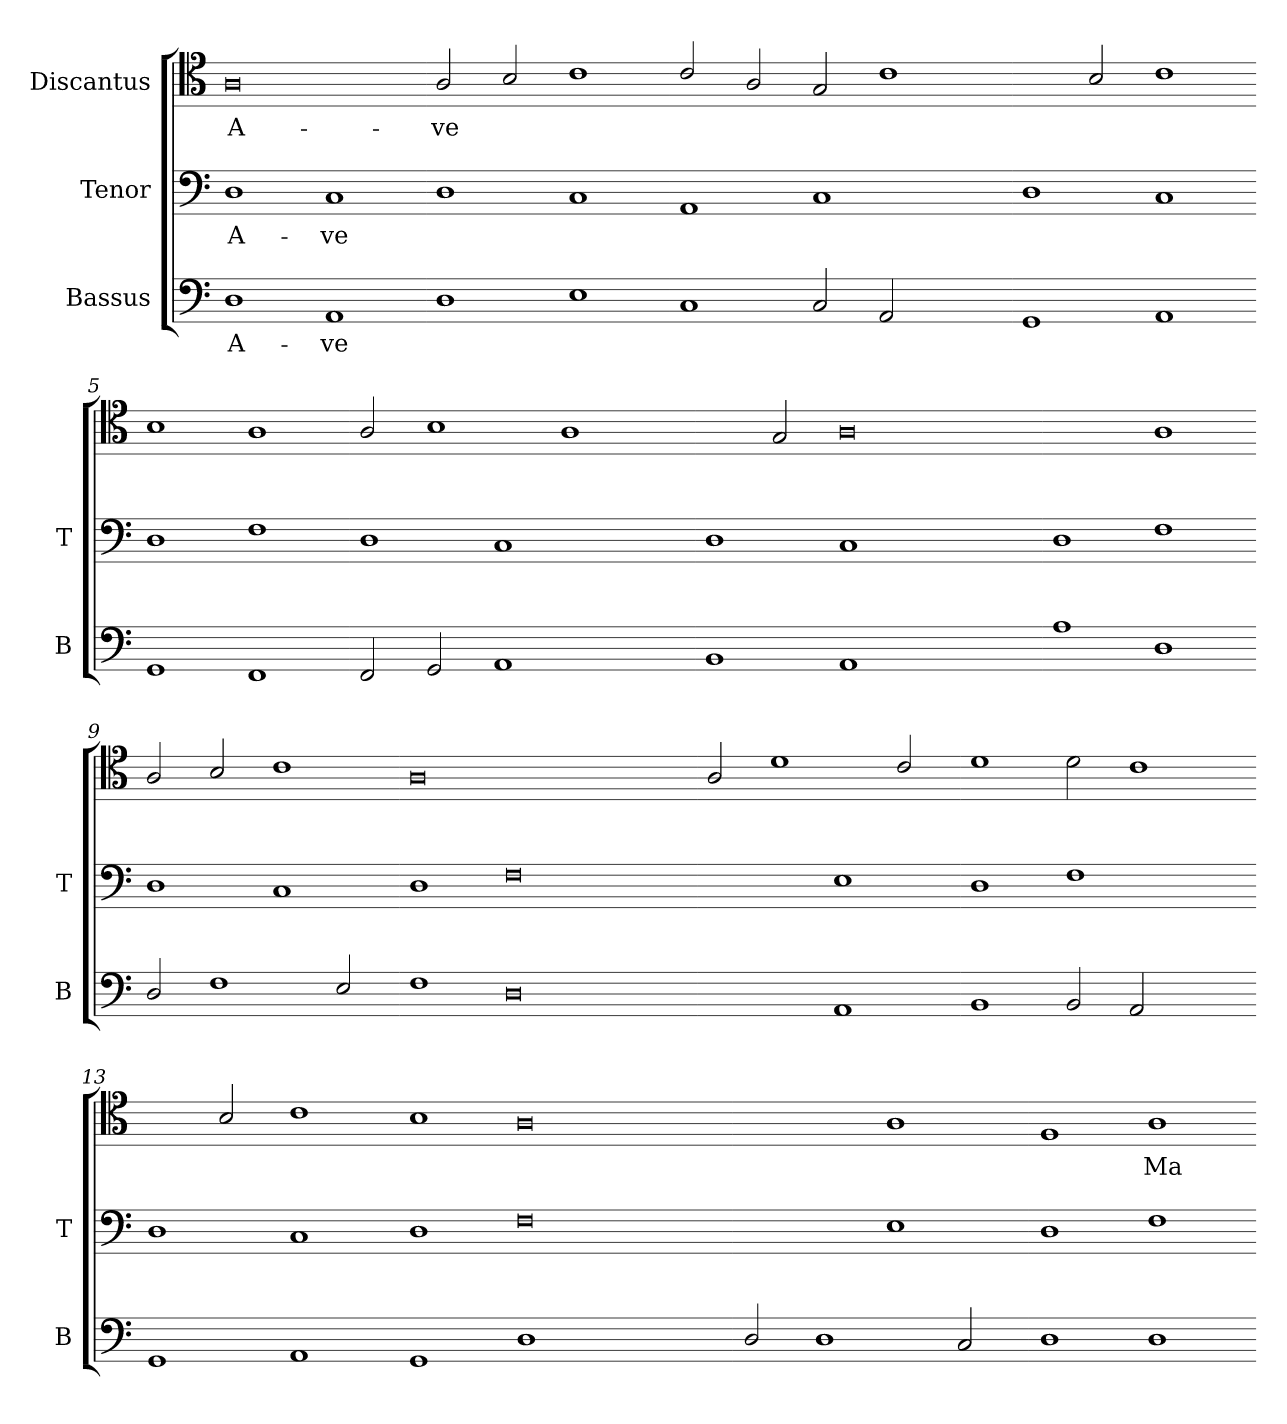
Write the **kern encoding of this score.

**kern	**text	**kern	**text	**kern	**text
*part3	*part3	*part2	*part2	*part1	*part1
*staff3	*staff3	*staff2	*staff2	*staff1	*staff1
*I"Bassus	*	*I"Tenor	*	*I"Discantus	*
*I'B	*	*I'T	*	*	*
*clefF4	*	*clefF4	*	*clefC4	*
*k[]	*	*k[]	*	*k[]	*
*C:	*	*C:	*	*C:	*
=1	=1	=1	=1	=1	=1
1D	A-	1D	A-	0A	A-
1AA	-ve	1C	-ve	.	.
=2-	=2-	=2-	=2-	=2-	=2-
1D	.	1D	.	2A/	-ve
.	.	.	.	2B/	.
1E	.	1C	.	1c	.
=3-	=3-	=3-	=3-	=3-	=3-
1C	.	1AA	.	2c/	.
.	.	.	.	2A/	.
2C/	.	1C	.	2G/	.
2AA/	.	.	.	1c\	.
2ryy	.	2ryy	.	.	.
=4-	=4-	=4-	=4-	=4-	=4-
1GG	.	1D	.	2ryy	.
.	.	.	.	2B/	.
1AA	.	1C	.	1c	.
=5-	=5-	=5-	=5-	=5-	=5-
1GG	.	1D	.	1B	.
1FF	.	1F	.	1A	.
=6-	=6-	=6-	=6-	=6-	=6-
2FF/	.	1D	.	2A/	.
2GG/	.	.	.	1B	.
1AA	.	1C	.	.	.
.	.	.	.	1A\	.
2ryy	.	2ryy	.	.	.
=7-	=7-	=7-	=7-	=7-	=7-
1BB	.	1D	.	2ryy	.
.	.	.	.	2G/	.
1AA	.	1C	.	0A	.
1ryy	.	1ryy	.	.	.
=8-	=8-	=8-	=8-	=8-	=8-
1A	.	1D	.	1ryy	.
1D	.	1F	.	1A	.
=9-	=9-	=9-	=9-	=9-	=9-
2D/	.	1D	.	2A/	.
1F\	.	.	.	2B/	.
.	.	1C	.	1c	.
2E/	.	.	.	.	.
=10-	=10-	=10-	=10-	=10-	=10-
1F	.	1D	.	0A	.
0D	.	0F	.	.	.
.	.	.	.	1ryy	.
=11-	=11-	=11-	=11-	=11-	=11-
1ryy	.	1ryy	.	2A/	.
.	.	.	.	1d	.
1AA	.	1E	.	.	.
.	.	.	.	2c/	.
=12-	=12-	=12-	=12-	=12-	=12-
1BB	.	1D	.	1d	.
2BB/	.	1F	.	2d\	.
2AA/	.	.	.	1c\	.
2ryy	.	2ryy	.	.	.
=13-	=13-	=13-	=13-	=13-	=13-
1GG	.	1D	.	2ryy	.
.	.	.	.	2B/	.
1AA	.	1C	.	1c	.
=14-	=14-	=14-	=14-	=14-	=14-
1GG	.	1D	.	1B	.
1D	.	0F	.	0A	.
1ryy	.	.	.	.	.
=15-	=15-	=15-	=15-	=15-	=15-
2D/	.	1ryy	.	1ryy	.
1D	.	.	.	.	.
.	.	1E	.	1A	.
2C/	.	.	.	.	.
=16-	=16-	=16-	=16-	=16-	=16-
1D	.	1D	.	1F	.
1D	.	1F	.	1A	Ma-
=-	=-	=-	=-	=-	=-
*-	*-	*-	*-	*-	*-
